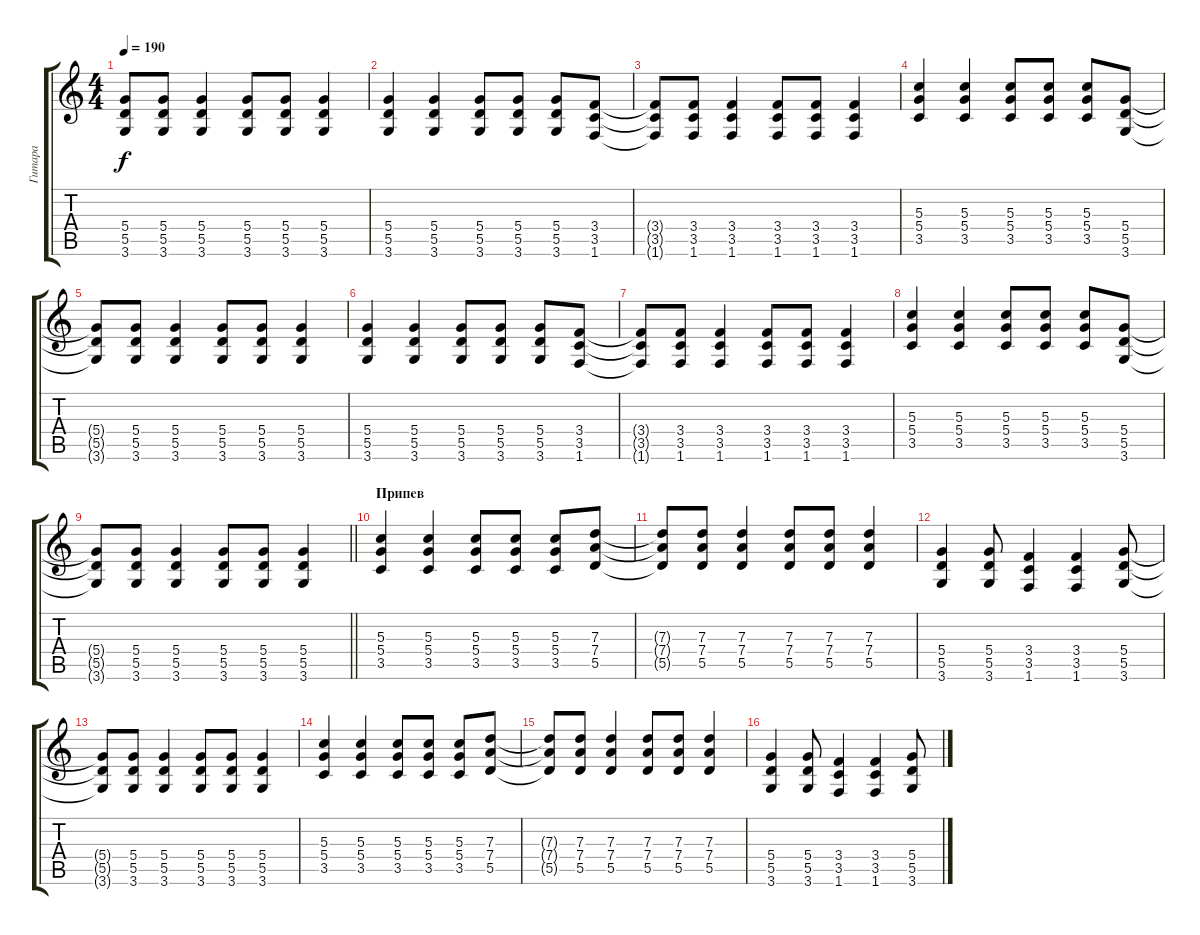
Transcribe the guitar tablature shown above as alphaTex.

\track ("Гитара" "Гитара") {instrument distortionguitar}
\staff {score tabs}
\tuning (E4 B3 G3 D3 A2 E2) {hide}
\ts (4 4)
\tempo 190
\clef g2
\ks c
(5.4{t} 5.5{t} 3.6{t}).8{dy f} (5.4 5.5 3.6).8 (5.4 5.5 3.6).4 (5.4 5.5 3.6).8 (5.4 5.5 3.6).8 (5.4 5.5 3.6).4 |
(5.4 5.5 3.6).4 (5.4 5.5 3.6).4 (5.4 5.5 3.6).8 (5.4 5.5 3.6).8 (5.4 5.5 3.6).8 (3.4 3.5 1.6).8 |
(3.4{t} 3.5{t} 1.6{t}).8 (3.4 3.5 1.6).8 (3.4 3.5 1.6).4 (3.4 3.5 1.6).8 (3.4 3.5 1.6).8 (3.4 3.5 1.6).4 |
(5.3 5.4 3.5).4 (5.3 5.4 3.5).4 (5.3 5.4 3.5).8 (5.3 5.4 3.5).8 (5.3 5.4 3.5).8 (5.4 5.5 3.6).8 |
(5.4{t} 5.5{t} 3.6{t}).8 (5.4 5.5 3.6).8 (5.4 5.5 3.6).4 (5.4 5.5 3.6).8 (5.4 5.5 3.6).8 (5.4 5.5 3.6).4 |
(5.4 5.5 3.6).4 (5.4 5.5 3.6).4 (5.4 5.5 3.6).8 (5.4 5.5 3.6).8 (5.4 5.5 3.6).8 (3.4 3.5 1.6).8 |
(3.4{t} 3.5{t} 1.6{t}).8 (3.4 3.5 1.6).8 (3.4 3.5 1.6).4 (3.4 3.5 1.6).8 (3.4 3.5 1.6).8 (3.4 3.5 1.6).4 |
(5.3 5.4 3.5).4 (5.3 5.4 3.5).4 (5.3 5.4 3.5).8 (5.3 5.4 3.5).8 (5.3 5.4 3.5).8 (5.4 5.5 3.6).8 |
\barLineRight lightlight
(5.4{t} 5.5{t} 3.6{t}).8 (5.4 5.5 3.6).8 (5.4 5.5 3.6).4 (5.4 5.5 3.6).8 (5.4 5.5 3.6).8 (5.4 5.5 3.6).4 |
\section ("" "Припев")
(5.3 5.4 3.5).4 (5.3 5.4 3.5).4 (5.3 5.4 3.5).8 (5.3 5.4 3.5).8 (5.3 5.4 3.5).8 (7.3 7.4 5.5).8 |
(7.3{t} 7.4{t} 5.5{t}).8 (7.3 7.4 5.5).8 (7.3 7.4 5.5).4 (7.3 7.4 5.5).8 (7.3 7.4 5.5).8 (7.3 7.4 5.5).4 |
(5.4 5.5 3.6).4 (5.4 5.5 3.6).8 (3.4 3.5 1.6).4 (3.4 3.5 1.6).4 (5.4 5.5 3.6).8 |
(5.4{t} 5.5{t} 3.6{t}).8 (5.4 5.5 3.6).8 (5.4 5.5 3.6).4 (5.4 5.5 3.6).8 (5.4 5.5 3.6).8 (5.4 5.5 3.6).4 |
(5.3 5.4 3.5).4 (5.3 5.4 3.5).4 (5.3 5.4 3.5).8 (5.3 5.4 3.5).8 (5.3 5.4 3.5).8 (7.3 7.4 5.5).8 |
(7.3{t} 7.4{t} 5.5{t}).8 (7.3 7.4 5.5).8 (7.3 7.4 5.5).4 (7.3 7.4 5.5).8 (7.3 7.4 5.5).8 (7.3 7.4 5.5).4 |
(5.4 5.5 3.6).4 (5.4 5.5 3.6).8 (3.4 3.5 1.6).4 (3.4 3.5 1.6).4 (5.4 5.5 3.6).8
